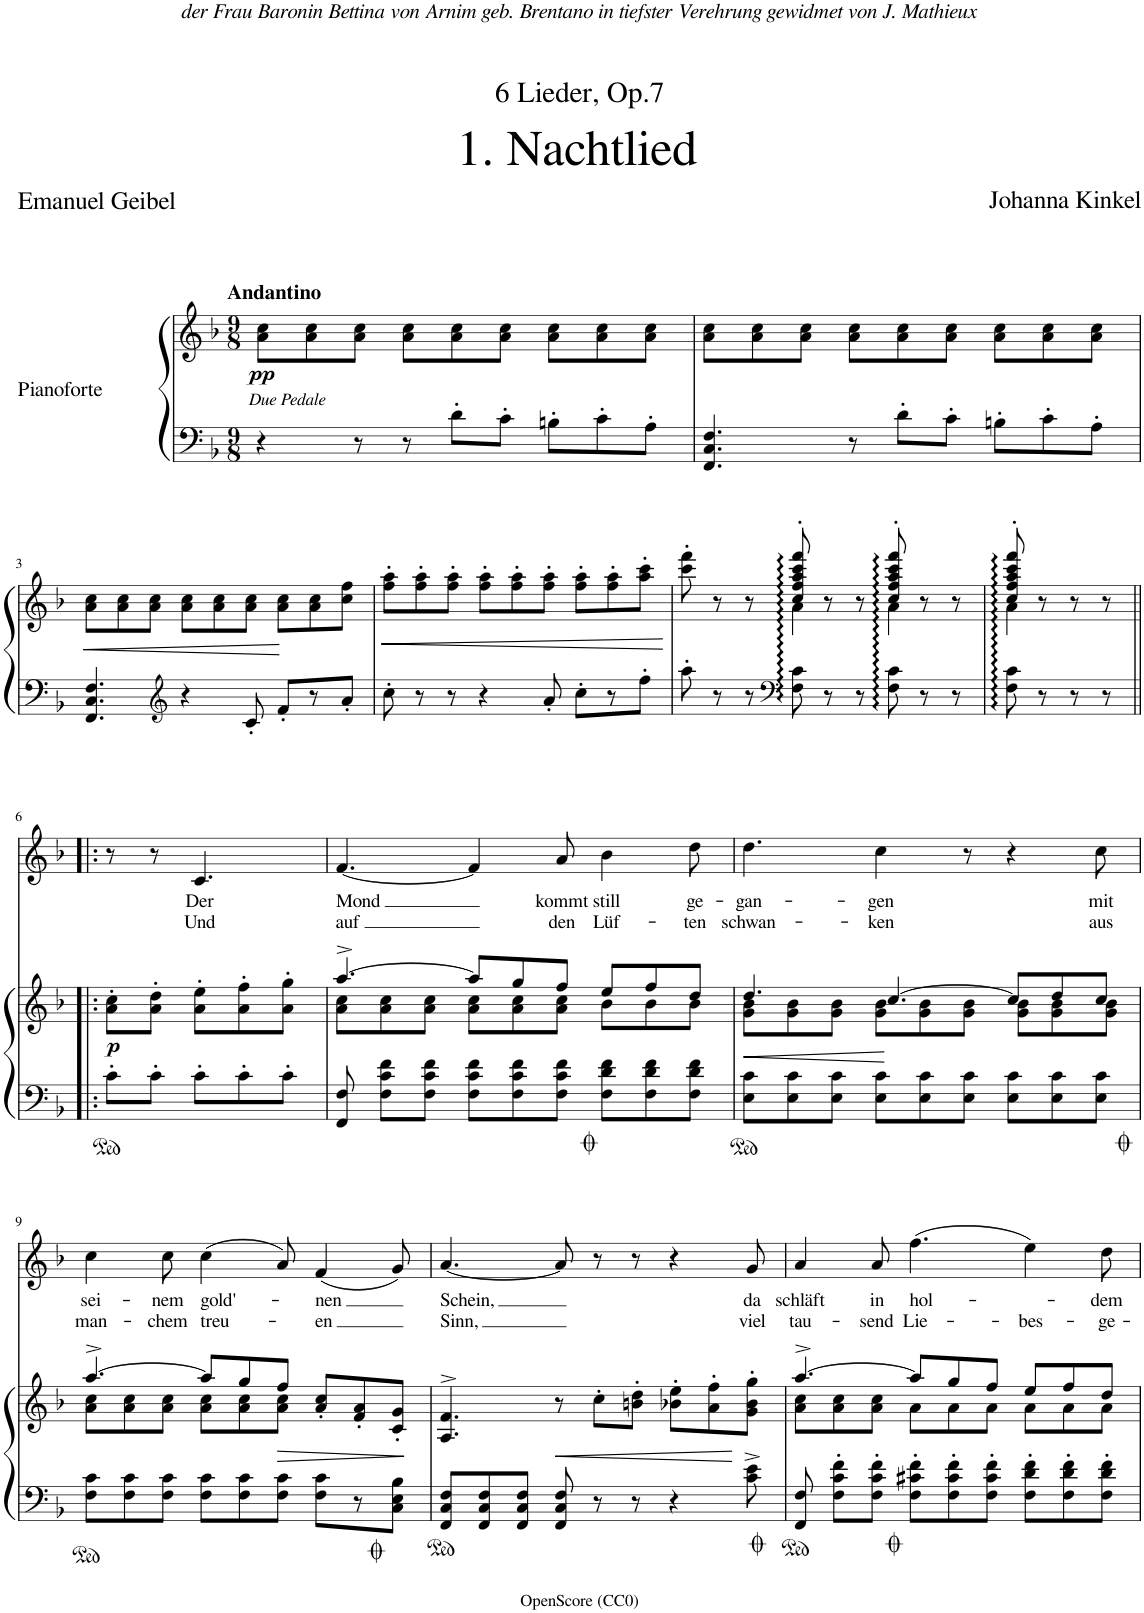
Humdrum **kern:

**kern	**kern	**dynam	**kern	**text	**text
*part2	*part2	*part2	*part1	*part1	*part1
*staff3	*staff2	*staff2/3	*staff1	*staff1	*staff1
*I"Pianoforte	*	*	*I"Gesang Voice	*	*
*I'Pno	*	*	*	*	*
*clefF4	*clefG2	*	*clefG2	*	*
*k[b-]	*k[b-]	*	*k[b-]	*	*
*M9/8	*M9/8	*	*M9/8	*	*
=1	=1	=1	=1	=1	=1
!	!	!	!LO:TX:a:B:t=Andantino	!	!
!LO:TX:a:i:t=Due Pedale	!	!	!	!	!
!	!	!LO:DY:b	!	!	!
4r	8a\ 8cc\L	pp	8%9r	.	.
.	8a\ 8cc\	.	.	.	.
8r	8a\ 8cc\J	.	.	.	.
8r	8a\ 8cc\L	.	.	.	.
8d'\L	8a\ 8cc\	.	.	.	.
8c'\J	8a\ 8cc\J	.	.	.	.
8Bn'\L	8a\ 8cc\L	.	.	.	.
8c'\	8a\ 8cc\	.	.	.	.
8A'\J	8a\ 8cc\J	.	.	.	.
=2	=2	=2	=2	=2	=2
4.FF/ 4.C/ 4.F/	8a\ 8cc\L	.	8%9r	.	.
.	8a\ 8cc\	.	.	.	.
.	8a\ 8cc\J	.	.	.	.
8r	8a\ 8cc\L	.	.	.	.
8d'\L	8a\ 8cc\	.	.	.	.
8c'\J	8a\ 8cc\J	.	.	.	.
8Bn'\L	8a\ 8cc\L	.	.	.	.
8c'\	8a\ 8cc\	.	.	.	.
8A'\J	8a\ 8cc\J	.	.	.	.
!!LO:LB:g=z
=3	=3	=3	=3	=3	=3
4.FF/ 4.C/ 4.F/	8a\ 8cc\L	.	8%9r	.	.
!	!	!LO:HP:b	!	!	!
.	8a\ 8cc\	<	.	.	.
.	8a\ 8cc\J	.	.	.	.
*clefG2	*	*	*	*	*
4r	8a\ 8cc\L	.	.	.	.
.	8a\ 8cc\	.	.	.	.
8c'/	8a\ 8cc\J	.	.	.	.
8f'/L	8a\ 8cc\L	.	.	.	.
8r	8a\ 8cc\	.	.	.	.
8a'/J	8cc\ 8ff\J	.	.	.	.
.	.	[	.	.	.
=4	=4	=4	=4	=4	=4
8cc'\	8ff\' 8aa\'L	.	8%9r	.	.
!	!	!LO:HP:b	!	!	!
8r	8ff\' 8aa\'	<	.	.	.
8r	8ff\' 8aa\'J	.	.	.	.
4r	8ff\' 8aa\'L	.	.	.	.
.	8ff\' 8aa\'	.	.	.	.
8a'/	8ff\' 8aa\'J	.	.	.	.
8cc'\L	8ff\' 8aa\'L	.	.	.	.
8r	8ff\' 8aa\'	.	.	.	.
8ff'\J	8aa\' 8ccc\'J	.	.	.	.
.	.	[	.	.	.
=5	=5	=5	=5	=5	=5
*	*^	*	*	*	*
8aa'\	8ccc\'> 8fff\'>	4.ryy	.	8%9r	.	.
8r	8r	.	.	.	.	.
8r	8r	.	.	.	.	.
*clefF4	*	*	*	*	*	*
8F\ 8c\	8cc/' 8ff/' 8aa/' 8ccc/' 8fff/'	8a\	.	.	.	.
8r	8r	4ryy	.	.	.	.
8r	8r	.	.	.	.	.
8F\ 8c\	8cc/' 8ff/' 8aa/' 8ccc/' 8fff/'	8a\	.	.	.	.
8r	8r	4ryy	.	.	.	.
8r	8r	.	.	.	.	.
=5X1	=5X1	=5X1	=5X1	=5X1	=5X1	=5X1
8F\ 8c\	8cc/' 8ff/' 8aa/' 8ccc/' 8fff/'	8a\	.	4r	.	.
8r	8r	4.ryy	.	.	.	.
8r	8r	.	.	8r	.	.
8r	8r	.	.	8r	.	.
*	*v	*v	*	*	*	*
!!LO:LB:g=z
=6!|:	=6!|:	=6!|:	=6!|:	=6!|:	=6!|:
!	!	!LO:DY:b	!	!	!
8c'\L	8a\' 8cc\'L	p	8r	.	.
8c'\J	8a\' 8dd\'J	.	8r	.	.
!	!	!	!	!LO:LY:b	!LO:LY:b
8c'\L	8a\' 8ee\'L	.	4.c/	Der	Und
8c'\	8a\' 8ff\'	.	.	.	.
8c'\J	8a\' 8gg\'J	.	.	.	.
=7	=7	=7	=7	=7	=7
*	*^	*	*	*	*
!	!	!	!	!	!LO:LY:b	!LO:LY:b
8FF/ 8F/	[4.aa^/	8a\ 8cc\L	.	[4.f/	Mond	auf
8F\ 8c\ 8f\L	.	8a\ 8cc\	.	.	.	.
8F\ 8c\ 8f\J	.	8a\ 8cc\J	.	.	.	.
8F\ 8c\ 8f\L	8aa/L]	8a\ 8cc\L	.	4f/]	.	.
8F\ 8c\ 8f\	8gg/	8a\ 8cc\	.	.	.	.
!	!	!	!	!	!LO:LY:b	!LO:LY:b
8F\ 8c\ 8f\J	8ff/J	8a\ 8cc\J	.	8a/	kommt	den
!	!	!	!	!	!LO:LY:b	!LO:LY:b
8F\ 8d\ 8f\L	8ee/L	8b-\L	.	4b-\	still	Lüf-
8F\ 8d\ 8f\	8ff/	8b-\	.	.	.	.
!	!	!	!	!	!LO:LY:b	!LO:LY:b
8F\ 8d\ 8f\J	8dd/J	8b-\J	.	8dd\	ge-	-ten
=8	=8	=8	=8	=8	=8	=8
!	!	!	!LO:HP:b	!	!LO:LY:b	!LO:LY:b
8E\ 8c\L	4.dd/	8g\ 8b-\L	<	4.dd\	-gan-	schwan-
8E\ 8c\	.	8g\ 8b-\	.	.	.	.
8E\ 8c\J	.	8g\ 8b-\J	.	.	.	.
!	!	!	!	!	!LO:LY:b	!LO:LY:b
8E\ 8c\L	[4.cc/	8g\ 8b-\L	.	4cc\	-gen	-ken
8E\ 8c\	.	8g\ 8b-\	[	.	.	.
8E\ 8c\J	.	8g\ 8b-\J	.	8r	.	.
8E\ 8c\L	8cc/L]	8g\ 8b-\L	.	4r	.	.
8E\ 8c\	8dd/	8g\ 8b-\	.	.	.	.
!	!	!	!	!	!LO:LY:b	!LO:LY:b
8E\ 8c\J	8cc/J	8g\ 8b-\J	.	8cc\	mit	aus
!!LO:LB:g=z
=9	=9	=9	=9	=9	=9	=9
!	!	!	!	!	!LO:LY:b	!LO:LY:b
8F\ 8c\L	[4.aa^/	8a\ 8cc\L	.	4cc\	sei-	man-
8F\ 8c\	.	8a\ 8cc\	.	.	.	.
!	!	!	!	!	!LO:LY:b	!LO:LY:b
8F\ 8c\J	.	8a\ 8cc\J	.	8cc\	-nem	-chem
!	!	!	!	!	!LO:LY:b	!LO:LY:b
8F\ 8c\L	8aa/L]	8a\ 8cc\L	.	(4cc\	gold'-	treu-
8F\ 8c\	8gg/	8a\ 8cc\	.	.	.	.
!	!	!	!LO:HP:b	!	!	!
8F\ 8c\J	8ff/J	8a\ 8cc\J	>	8a/)	.	.
!	!	!	!	!	!LO:LY:b	!LO:LY:b
8F\ 8c\L	8a/'< 8cc/'<L	4.ryy	.	(4f/	-nen	-en
8r	8f/'< 8a/'<	.	.	.	.	.
8C\ 8E\ 8B-\J	8c/'< 8g/'<J	.	.	8g/)	.	.
*	*v	*v	*	*	*	*
.	.	]	.	.	.
=10	=10	=10	=10	=10	=10
!	!	!	!	!LO:LY:b	!LO:LY:b
8FF/ 8C/ 8F/L	4.A/^> 4.f/^>	.	[4.a/	Schein,	Sinn,
8FF/ 8C/ 8F/	.	.	.	.	.
8FF/ 8C/ 8F/J	.	.	.	.	.
!	!	!LO:HP:b	!	!	!
8FF/ 8C/ 8F/	8r	<	8a/]	.	.
8r	8cc'\L	.	8r	.	.
8r	8bn\' 8dd\'J	.	8r	.	.
4r	8b-X\' 8ee\'L	.	4r	.	.
.	8a\' 8ff\'	.	.	.	.
!	!	!	!	!LO:LY:b	!LO:LY:b
8c\^ 8e\^	8g\' 8b-\' 8gg\'J	.	8g/	da	viel
.	.	[	.	.	.
=11	=11	=11	=11	=11	=11
*	*^	*	*	*	*
!	!	!	!	!	!LO:LY:b	!LO:LY:b
8FF/ 8F/	[4.aa^/	8a\ 8cc\L	.	4a/	schläft	tau-
8F\' 8c\' 8f\'L	.	8a\ 8cc\	.	.	.	.
!	!	!	!	!	!LO:LY:b	!LO:LY:b
8F\' 8c\' 8f\'J	.	8a\ 8cc\J	.	8a/	in	-send
!	!	!	!	!	!LO:LY:b	!LO:LY:b
8F\' 8c#X\' 8f\'L	8aa/L]	8a\L	.	(4.ff\	hol-	Lie-
8F\' 8c#\' 8f\'	8gg/	8a\	.	.	.	.
8F\' 8c#\' 8f\'J	8ff/J	8a\J	.	.	.	.
!	!	!	!	!	!	!LO:LY:b
8F\' 8d\' 8f\'L	8ee/L	8a\L	.	4ee\)	.	-bes-
8F\' 8d\' 8f\'	8ff/	8a\	.	.	.	.
!	!	!	!	!	!LO:LY:b	!LO:LY:b
8F\' 8d\' 8f\'J	8dd/J	8a\J	.	8dd\	-dem	-ge-
*	*v	*v	*	*	*	*
=	=	=	=	=	=
*-	*-	*-	*-	*-	*-
